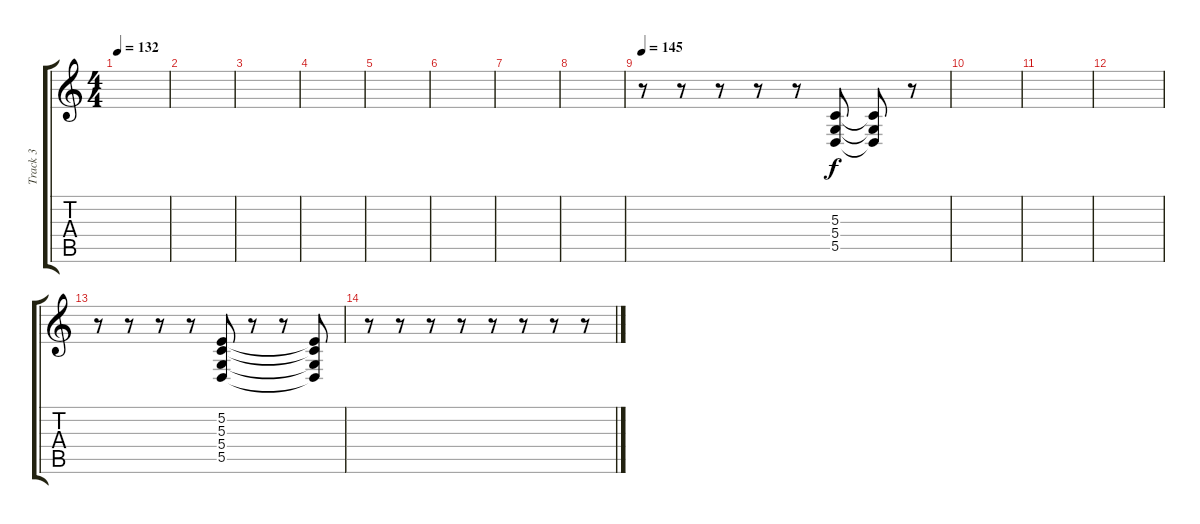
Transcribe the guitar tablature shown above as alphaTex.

\track ("Track 3" "Track 3") {instrument reversecymbal}
\staff {score tabs}
\tuning (E4 B3 G3 D3 A2 E2) {hide}
\ts (4 4)
\tempo 132
\clef g2
\ks c
|
|
|
|
|
|
|
|
\tempo 145
r.8 r.8 r.8 r.8 r.8 (5.3 5.4 5.5).8 (5.3{t} 5.4{t} 5.5{t}).8 r.8 |
|
|
|
r.8 r.8 r.8 r.8 (5.2 5.3 5.4 5.5).8 r.8 r.8 (5.2{t} 5.3{t} 5.4{t} 5.5{t}).8 |
r.8 r.8 r.8 r.8 r.8 r.8 r.8 r.8
